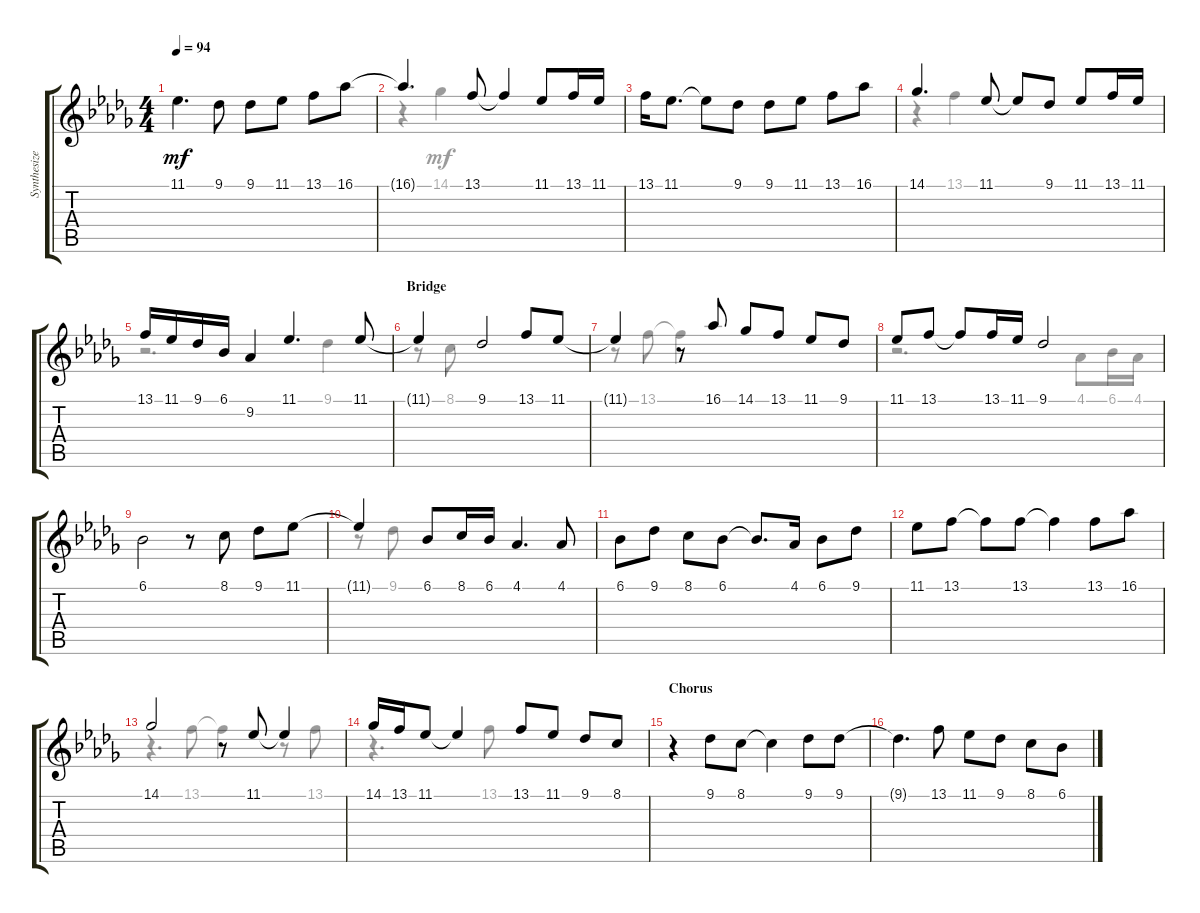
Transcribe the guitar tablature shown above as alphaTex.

\track ("Synthesizer" "Synthesize") {instrument lead2sawtooth}
\staff {score tabs}
\tuning (E4 B3 G3 D3 A2 E2) {hide}
\voice
\ts (4 4)
\tempo 94
\clef g2
\ks bbminor
11.1.4{d dy mf} 9.1.8 9.1.8 11.1.8 13.1.8 16.1.8 |
16.1{t}.4{d} 13.1.8 13.1{t}.4 11.1.8 13.1.16 11.1.16 |
13.1.16 11.1.8{d} 11.1{t}.8 9.1.8 9.1.8 11.1.8 13.1.8 16.1.8 |
14.1.4{d} 11.1.8 11.1{t}.8 9.1.8 11.1.8 13.1.16 11.1.16 |
13.1.16 11.1.16 9.1.16 6.1.16 9.2.4 11.1.4{d} 11.1.8 |
\section ("" "Bridge")
11.1{t}.4 9.1.2 13.1.8 11.1.8 |
11.1{t}.4 r.8 16.1.8 14.1.8 13.1.8 11.1.8 9.1.8 |
11.1.8 13.1.8 13.1{t}.8 13.1.16 11.1.16 9.1.2 |
6.1.2 r.8 8.1.8 9.1.8 11.1.8 |
11.1{t}.4 6.1.8 8.1.16 6.1.16 4.1.4{d} 4.1.8 |
6.1.8 9.1.8 8.1.8 6.1.8 6.1{t}.8{d} 4.1.16 6.1.8 9.1.8 |
11.1.8 13.1.8 13.1{t}.8 13.1.8 13.1{t}.4 13.1.8 16.1.8 |
14.1.2 r.8 11.1.8 11.1{t}.4 |
14.1.16 13.1.16 11.1.8 11.1{t}.4 13.1.8 11.1.8 9.1.8 8.1.8 |
\section ("" "Chorus")
r.4 9.1.8 8.1.8 8.1{t}.4 9.1.8 9.1.8 |
9.1{t}.4{d} 13.1.8 11.1.8 9.1.8 8.1.8 6.1.8
\voice
\clef g2
\ottava regular
\simile none
\ks bbminor
|
r.4 14.1.4 |
|
r.4 13.1.4 |
r.2{d} 9.1.4 |
r.8 8.1.8 |
r.8 13.1.8 13.1{t}.4 |
r.2{d} 4.1.8 6.1.16 4.1.16 |
|
r.8 9.1.8 |
|
|
r.4{d} 13.1.8 13.1{t}.4 r.8 13.1.8 |
r.4{d} 13.1.8 |
|
